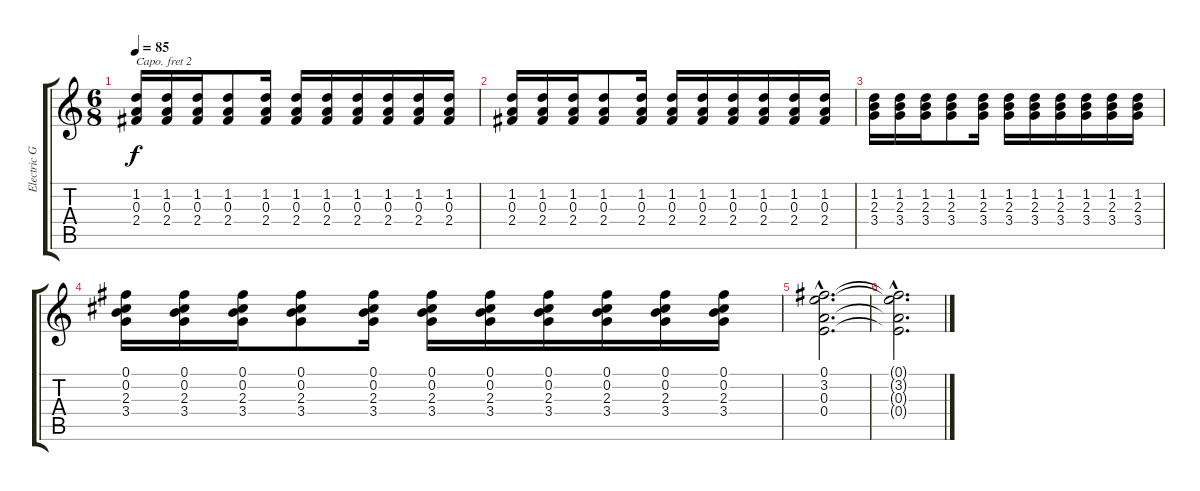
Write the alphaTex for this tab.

\track ("Electric Guitar 2 (Johnny Marr)" "Electric G") {instrument overdrivenguitar}
\staff {score tabs}
\capo 2
\tuning (E4 B3 G3 D3 A2 E2) {hide}
\ts (6 8)
\tempo 85
\clef g2
\ks c
(1.2 0.3 2.4).16{dy f} (1.2 0.3 2.4).16 (1.2 0.3 2.4).16 (1.2 0.3 2.4).8 (1.2 0.3 2.4).16 (1.2 0.3 2.4).16 (1.2 0.3 2.4).16 (1.2 0.3 2.4).16 (1.2 0.3 2.4).16 (1.2 0.3 2.4).16 (1.2 0.3 2.4).16 |
(1.2 0.3 2.4).16 (1.2 0.3 2.4).16 (1.2 0.3 2.4).16 (1.2 0.3 2.4).8 (1.2 0.3 2.4).16 (1.2 0.3 2.4).16 (1.2 0.3 2.4).16 (1.2 0.3 2.4).16 (1.2 0.3 2.4).16 (1.2 0.3 2.4).16 (1.2 0.3 2.4).16 |
(1.2 2.3 3.4).16 (1.2 2.3 3.4).16 (1.2 2.3 3.4).16 (1.2 2.3 3.4).8 (1.2 2.3 3.4).16 (1.2 2.3 3.4).16 (1.2 2.3 3.4).16 (1.2 2.3 3.4).16 (1.2 2.3 3.4).16 (1.2 2.3 3.4).16 (1.2 2.3 3.4).16 |
(0.1 0.2 2.3 3.4).16 (0.1 0.2 2.3 3.4).16 (0.1 0.2 2.3 3.4).16 (0.1 0.2 2.3 3.4).8 (0.1 0.2 2.3 3.4).16 (0.1 0.2 2.3 3.4).16 (0.1 0.2 2.3 3.4).16 (0.1 0.2 2.3 3.4).16 (0.1 0.2 2.3 3.4).16 (0.1 0.2 2.3 3.4).16 (0.1 0.2 2.3 3.4).16 |
(0.1{hac} 3.2{hac} 0.3{hac} 0.4{hac}).2{d volume 0} |
(0.1{hac t} 3.2{hac t} 0.3{hac t} 0.4{hac t}).2{d}
